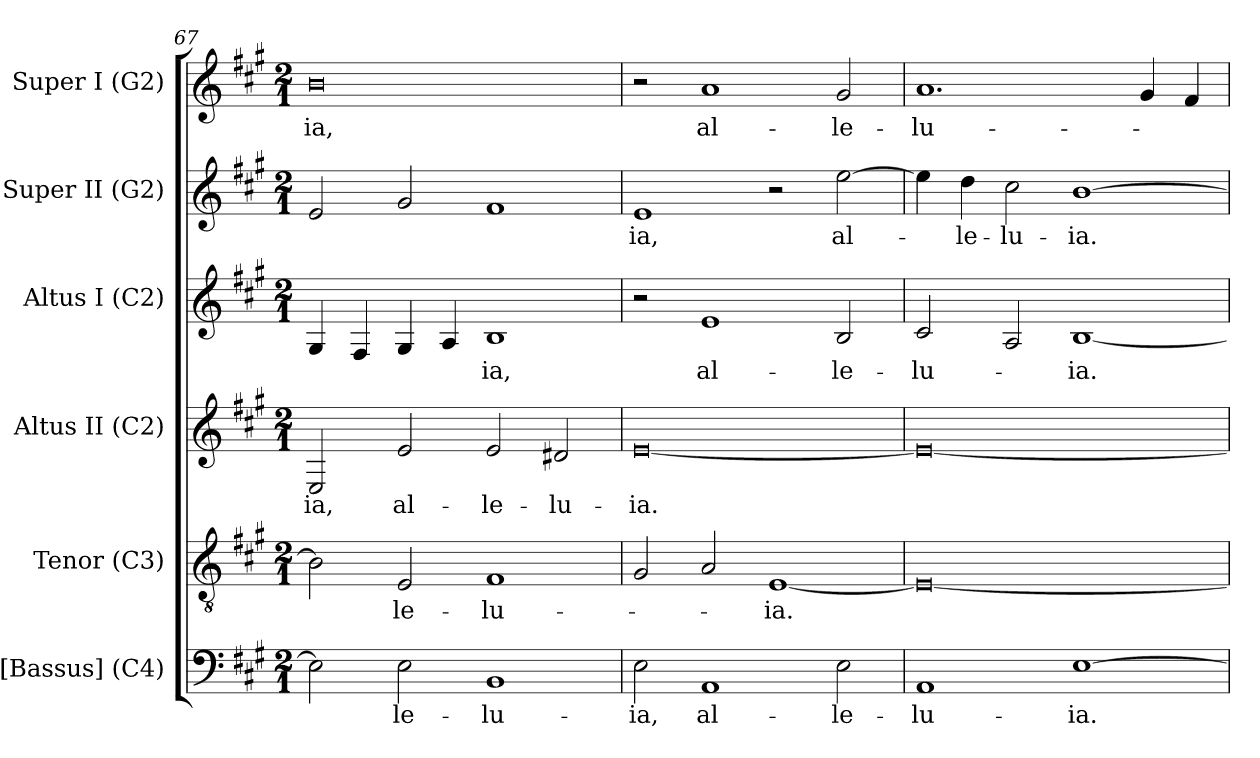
**kern	**text	**kern	**text	**kern	**text	**kern	**text	**kern	**text	**kern	**text
*part6	*part6	*part5	*part5	*part4	*part4	*part3	*part3	*part2	*part2	*part1	*part1
*staff6	*staff6	*staff5	*staff5	*staff4	*staff4	*staff3	*staff3	*staff2	*staff2	*staff1	*staff1
*I"[Bassus] (C4)	*	*I"Tenor (C3)	*	*I"Altus II (C2)	*	*I"Altus I (C2)	*	*I"Super II (G2)	*	*I"Super I (G2)	*
*I'B.	*	*I'T.	*	*I'A2	*	*I'A1	*	*I'S2	*	*I'S1	*
!!LO:LB:g=z
*clefF4	*	*clefGv2	*	*clefG2	*	*clefG2	*	*clefG2	*	*clefG2	*
*	*	*ITrd7c12	*	*	*	*	*	*	*	*	*
*k[f#c#g#]	*	*k[f#c#g#]	*	*k[f#c#g#]	*	*k[f#c#g#]	*	*k[f#c#g#]	*	*k[f#c#g#]	*
*A:	*	*A:	*	*A:	*	*A:	*	*A:	*	*A:	*
*M2/1	*	*M2/1	*	*M2/1	*	*M2/1	*	*M2/1	*	*M2/1	*
=67	=67	=67	=67	=67	=67	=67	=67	=67	=67	=67	=67
!	!	!	!	!	!LO:LY:b:color=#000000	!	!	!	!	!	!
!	!	!	!	!	!	!	!	!	!	!	!LO:LY:b:color=#000000
2Ei\]	.	2BBi\]	.	2Ei/	-ia,	4G#i/	.	2ei/	.	0bi	-ia,
.	.	.	.	.	.	4F#i/	.	.	.	.	.
!	!LO:LY:b:color=#000000	!	!	!	!	!	!	!	!	!	!
!	!	!	!LO:LY:b:color=#000000	!	!	!	!	!	!	!	!
!	!	!	!	!	!LO:LY:b:color=#000000	!	!	!	!	!	!
2Ei\	-le-	2EEi/	-le-	2ei/	al-	4G#i/	.	2g#i/	.	.	.
.	.	.	.	.	.	4Ai/	.	.	.	.	.
!	!LO:LY:b:color=#000000	!	!	!	!	!	!	!	!	!	!
!	!	!	!LO:LY:b:color=#000000	!	!	!	!	!	!	!	!
!	!	!	!	!	!LO:LY:b:color=#000000	!	!	!	!	!	!
!	!	!	!	!	!	!	!LO:LY:b:color=#000000	!	!	!	!
1BBi	-lu-	1FF#i	-lu-	2ei/	-le-	1Bi	-ia,	1f#i	.	.	.
!	!	!	!	!	!LO:LY:b:color=#000000	!	!	!	!	!	!
.	.	.	.	2d#Xi/	-lu-	.	.	.	.	.	.
=68	=68	=68	=68	=68	=68	=68	=68	=68	=68	=68	=68
!	!LO:LY:b:color=#000000	!	!	!	!	!	!	!	!	!	!
!	!	!	!	!	!LO:LY:b:color=#000000	!	!	!	!	!	!
!	!	!	!	!	!	!	!	!	!LO:LY:b:color=#000000	!	!
2Ei\	-ia,	2GG#i/	.	[0ei	-ia.	2r	.	1ei	-ia,	2r	.
!	!LO:LY:b:color=#000000	!	!	!	!	!	!	!	!	!	!
!	!	!	!	!	!	!	!LO:LY:b:color=#000000	!	!	!	!
!	!	!	!	!	!	!	!	!	!	!	!LO:LY:b:color=#000000
1AAi	al-	2AAi/	.	.	.	1ei	al-	.	.	1ai	al-
!	!	!	!LO:LY:b:color=#000000	!	!	!	!	!	!	!	!
.	.	[1EEi	-ia.	.	.	.	.	2r	.	.	.
!	!LO:LY:b:color=#000000	!	!	!	!	!	!	!	!	!	!
!	!	!	!	!	!	!	!LO:LY:b:color=#000000	!	!	!	!
!	!	!	!	!	!	!	!	!	!LO:LY:b:color=#000000	!	!
!	!	!	!	!	!	!	!	!	!	!	!LO:LY:b:color=#000000
2Ei\	-le-	.	.	.	.	2Bi/	-le-	[2eei\	al-	2g#i/	-le-
=69	=69	=69	=69	=69	=69	=69	=69	=69	=69	=69	=69
!	!LO:LY:b:color=#000000	!	!	!	!	!	!	!	!	!	!
!	!	!	!	!	!	!	!LO:LY:b:color=#000000	!	!	!	!
!	!	!	!	!	!	!	!	!	!	!	!LO:LY:b:color=#000000
1AAi	-lu-	0EEi_	.	0ei_	.	2c#i/	-lu-	4eei\]	.	1.ai	-lu-
!	!	!	!	!	!	!	!	!	!LO:LY:b:color=#000000	!	!
.	.	.	.	.	.	.	.	4ddi\	-le-	.	.
!	!	!	!	!	!	!	!	!	!LO:LY:b:color=#000000	!	!
.	.	.	.	.	.	2Ai/	.	2cc#i\	-lu-	.	.
!	!LO:LY:b:color=#000000	!	!	!	!	!	!	!	!	!	!
!	!	!	!	!	!	!	!LO:LY:b:color=#000000	!	!	!	!
!	!	!	!	!	!	!	!	!	!LO:LY:b:color=#000000	!	!
[1Ei	-ia.	.	.	.	.	[1Bi	-ia.	[1bi	-ia.	.	.
.	.	.	.	.	.	.	.	.	.	4g#i/	.
.	.	.	.	.	.	.	.	.	.	4f#i/	.
=	=	=	=	=	=	=	=	=	=	=	=
*-	*-	*-	*-	*-	*-	*-	*-	*-	*-	*-	*-
